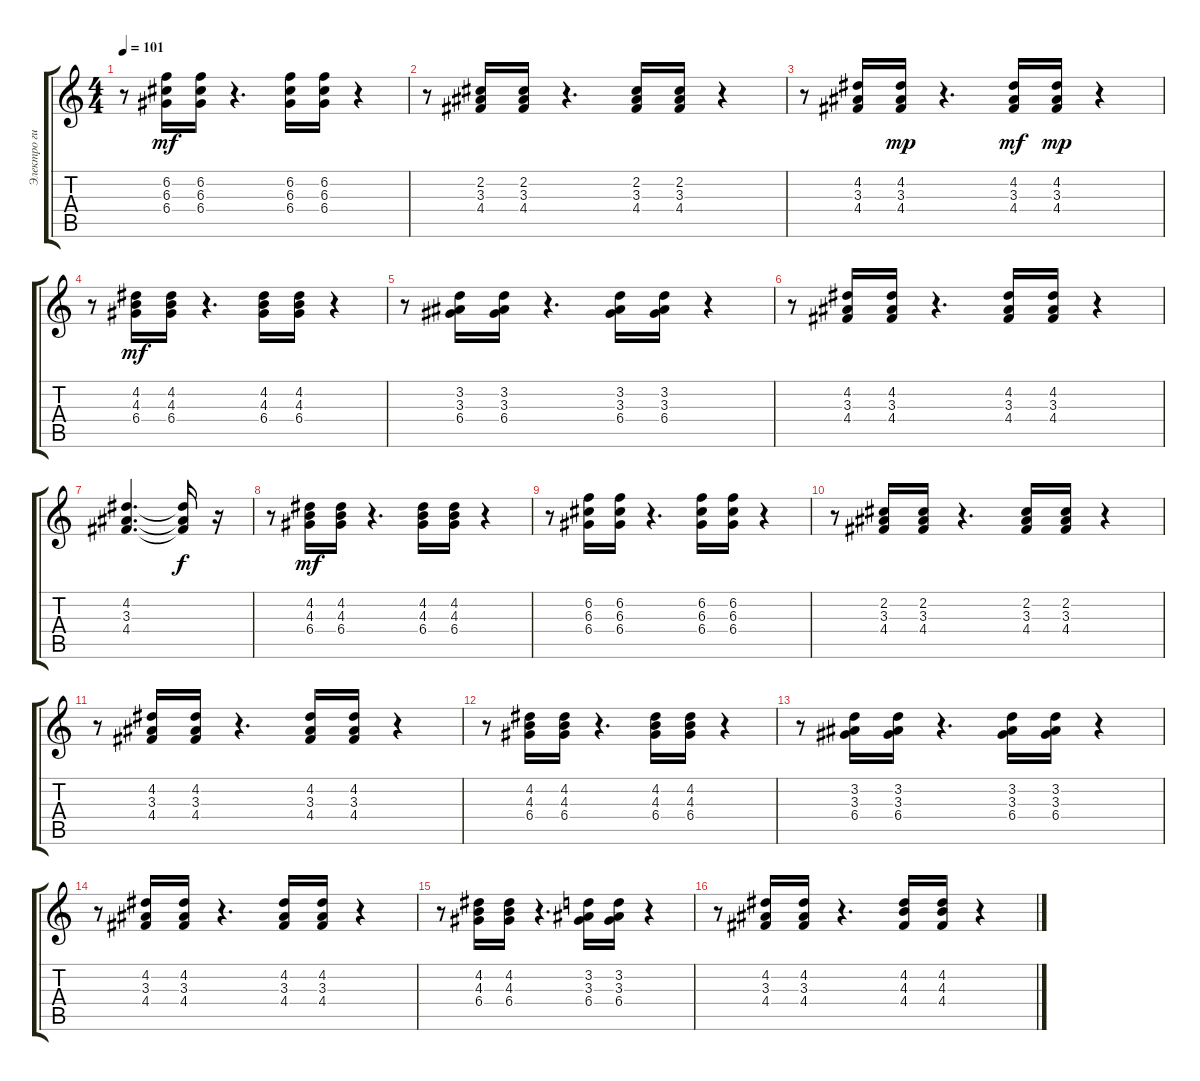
\track ("Электро гитара 2" "Электро ги") {instrument electricguitarmuted}
\staff {score tabs}
\tuning (E4 B3 G3 D3 A2 E2) {hide}
\ts (4 4)
\tempo 101
\clef g2
\ks c
r.8{dy mf} (6.2 6.3 6.4).16 (6.2 6.3 6.4).16 r.4{d} (6.2 6.3 6.4).16 (6.2 6.3 6.4).16 r.4 |
r.8 (2.2 3.3 4.4).16 (2.2 3.3 4.4).16 r.4{d} (2.2 3.3 4.4).16 (2.2 3.3 4.4).16 r.4 |
r.8 (4.2 3.3 4.4).16 (4.2 3.3 4.4).16{dy mp} r.4{d} (4.2 3.3 4.4).16{dy mf} (4.2 3.3 4.4).16{dy mp} r.4 |
r.8 (4.2 4.3 6.4).16{dy mf} (4.2 4.3 6.4).16 r.4{d} (4.2 4.3 6.4).16 (4.2 4.3 6.4).16 r.4 |
r.8 (3.2 3.3 6.4).16 (3.2 3.3 6.4).16 r.4{d} (3.2 3.3 6.4).16 (3.2 3.3 6.4).16 r.4 |
r.8 (4.2 3.3 4.4).16 (4.2 3.3 4.4).16 r.4{d} (4.2 3.3 4.4).16 (4.2 3.3 4.4).16 r.4 |
(4.2 3.3 4.4).4{d} (4.2{t} 3.3{t} 4.4{t}).16{dy f} r.16 |
r.8 (4.2 4.3 6.4).16{dy mf} (4.2 4.3 6.4).16 r.4{d} (4.2 4.3 6.4).16 (4.2 4.3 6.4).16 r.4 |
r.8 (6.2 6.3 6.4).16 (6.2 6.3 6.4).16 r.4{d} (6.2 6.3 6.4).16 (6.2 6.3 6.4).16 r.4 |
r.8 (2.2 3.3 4.4).16 (2.2 3.3 4.4).16 r.4{d} (2.2 3.3 4.4).16 (2.2 3.3 4.4).16 r.4 |
r.8 (4.2 3.3 4.4).16 (4.2 3.3 4.4).16 r.4{d} (4.2 3.3 4.4).16 (4.2 3.3 4.4).16 r.4 |
r.8 (4.2 4.3 6.4).16 (4.2 4.3 6.4).16 r.4{d} (4.2 4.3 6.4).16 (4.2 4.3 6.4).16 r.4 |
r.8 (3.2 3.3 6.4).16 (3.2 3.3 6.4).16 r.4{d} (3.2 3.3 6.4).16 (3.2 3.3 6.4).16 r.4 |
r.8 (4.2 3.3 4.4).16 (4.2 3.3 4.4).16 r.4{d} (4.2 3.3 4.4).16 (4.2 3.3 4.4).16 r.4 |
r.8 (4.2 4.3 6.4).16 (4.2 4.3 6.4).16 r.4{d} (3.2 3.3 6.4).16 (3.2 3.3 6.4).16 r.4 |
r.8 (4.2 3.3 4.4).16 (4.2 3.3 4.4).16 r.4{d} (4.2 4.3 4.4).16 (4.2 4.3 4.4).16 r.4
